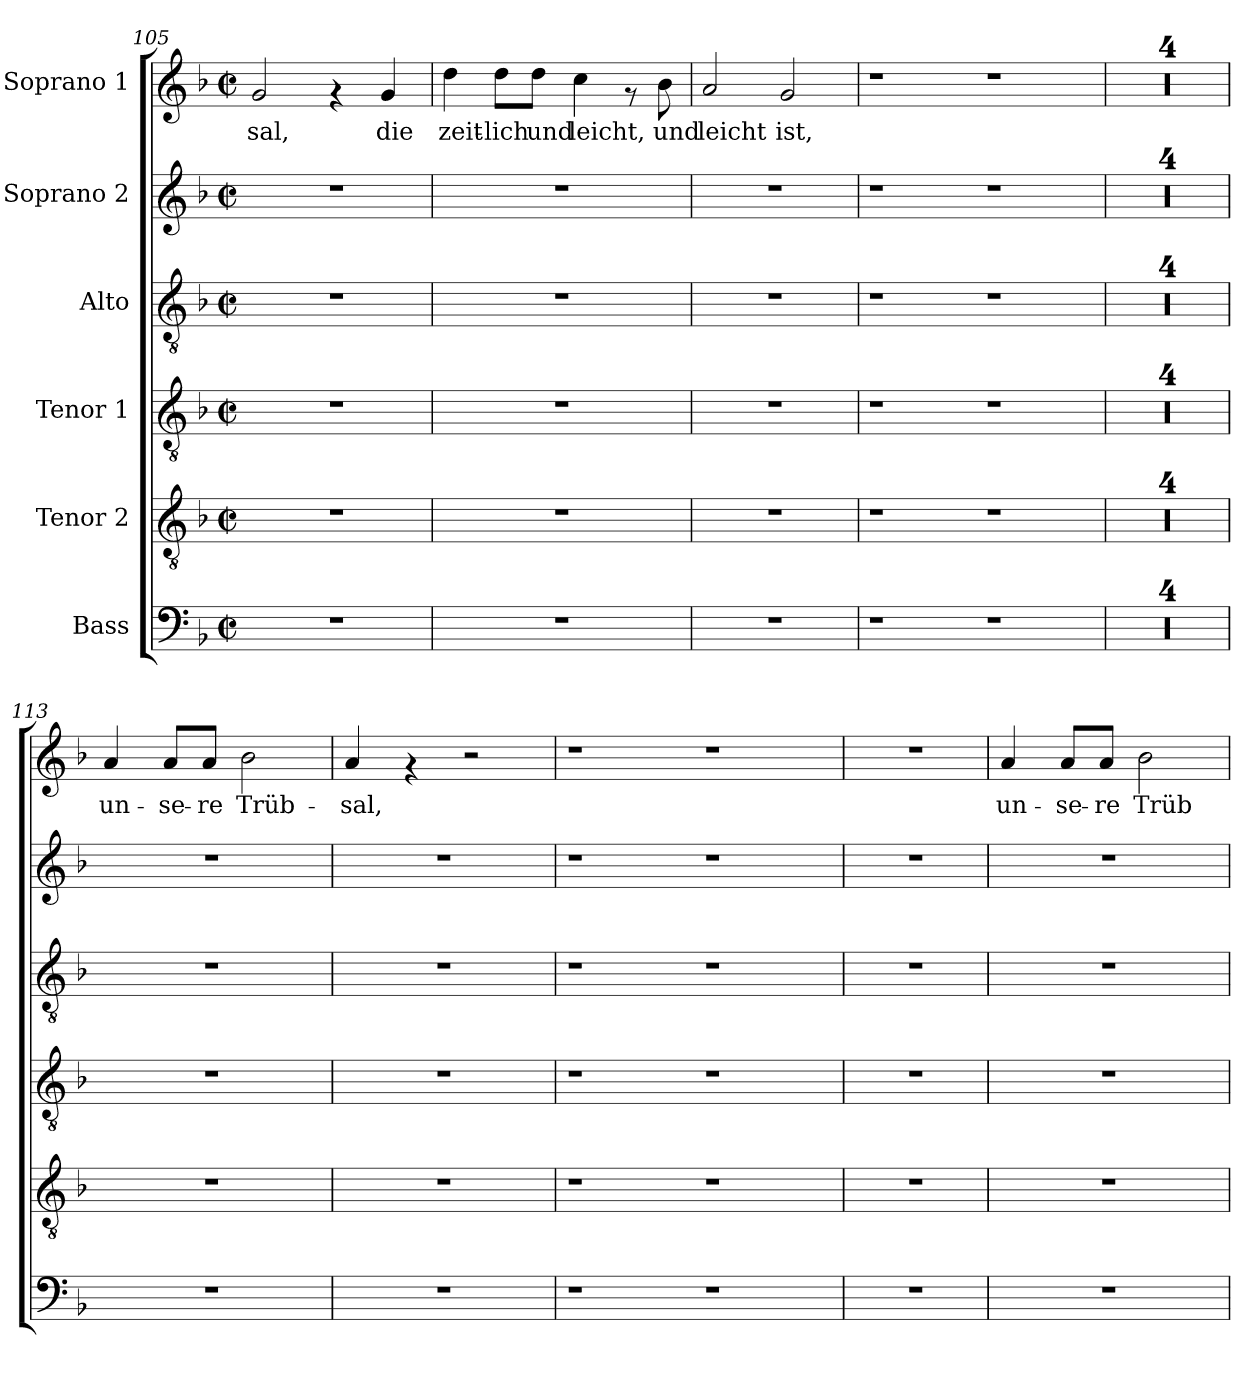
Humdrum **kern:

**kern	**kern	**kern	**kern	**kern	**kern	**text
*part6	*part5	*part4	*part3	*part2	*part1	*part1
*staff6	*staff5	*staff4	*staff3	*staff2	*staff1	*staff1
*I"Bass	*I"Tenor 2	*I"Tenor 1	*I"Alto	*I"Soprano 2	*I"Soprano 1	*
*clefF4	*clefGv2	*clefGv2	*clefGv2	*clefG2	*clefG2	*
*k[b-]	*k[b-]	*k[b-]	*k[b-]	*k[b-]	*k[b-]	*
*F:	*F:	*F:	*F:	*F:	*F:	*
*M2/2	*M2/2	*M2/2	*M2/2	*M2/2	*M2/2	*
*met(c|)	*met(c|)	*met(c|)	*met(c|)	*met(c|)	*met(c|)	*
=105	=105	=105	=105	=105	=105	=105
!	!	!	!	!	!	!LO:LY:b:cj
1r	1r	1r	1r	1r	2g/	-sal,
.	.	.	.	.	4rf	.
!	!	!	!	!	!	!LO:LY:b:cj
.	.	.	.	.	4g/	die
=106	=106	=106	=106	=106	=106	=106
!	!	!	!	!	!	!LO:LY:b:cj
1r	1r	1r	1r	1r	4dd\	zeit-
!	!	!	!	!	!	!LO:LY:b:cj
.	.	.	.	.	8dd\L	-lich
!	!	!	!	!	!	!LO:LY:b:cj
.	.	.	.	.	8dd\J	und
!	!	!	!	!	!	!LO:LY:b:cj
.	.	.	.	.	4cc\	leicht,
.	.	.	.	.	8rf	.
!	!	!	!	!	!	!LO:LY:b:cj
.	.	.	.	.	8b-\	und
=107	=107	=107	=107	=107	=107	=107
!	!	!	!	!	!	!LO:LY:b:cj
1r	1r	1r	1r	1r	2a/	leicht
!	!	!	!	!	!	!LO:LY:b:cj
.	.	.	.	.	2g/	ist,
!!LO:PB:g=z
=108	=108	=108	=108	=108	=108	=108
1r	1r	1r	1r	1r	1r	.
1r	1r	1r	1r	1r	1r	.
=109	=109	=109	=109	=109	=109	=109
1r	1r	1r	1r	1r	1r	.
=110	=110	=110	=110	=110	=110	=110
1r	1r	1r	1r	1r	1r	.
=111	=111	=111	=111	=111	=111	=111
1r	1r	1r	1r	1r	1r	.
=112	=112	=112	=112	=112	=112	=112
1r	1r	1r	1r	1r	1r	.
=113	=113	=113	=113	=113	=113	=113
!	!	!	!	!	!	!LO:LY:b:cj
1r	1r	1r	1r	1r	4a/	un-
!	!	!	!	!	!	!LO:LY:b:cj
.	.	.	.	.	8a/L	-se-
!	!	!	!	!	!	!LO:LY:b:cj
.	.	.	.	.	8a/J	-re
!	!	!	!	!	!	!LO:LY:b:cj
.	.	.	.	.	2b-\	Trüb-
=114	=114	=114	=114	=114	=114	=114
!	!	!	!	!	!	!LO:LY:b:cj
1r	1r	1r	1r	1r	4a/	-sal,
.	.	.	.	.	4rf	.
.	.	.	.	.	2r	.
=115	=115	=115	=115	=115	=115	=115
1r	1r	1r	1r	1r	1r	.
1r	1r	1r	1r	1r	1r	.
=116	=116	=116	=116	=116	=116	=116
1r	1r	1r	1r	1r	1r	.
=117	=117	=117	=117	=117	=117	=117
!	!	!	!	!	!	!LO:LY:b:cj
1r	1r	1r	1r	1r	4a/	un-
!	!	!	!	!	!	!LO:LY:b:cj
.	.	.	.	.	8a/L	-se-
!	!	!	!	!	!	!LO:LY:b:cj
.	.	.	.	.	8a/J	-re
!	!	!	!	!	!	!LO:LY:b:cj
.	.	.	.	.	2b-\	Trüb-
=	=	=	=	=	=	=
*-	*-	*-	*-	*-	*-	*-
